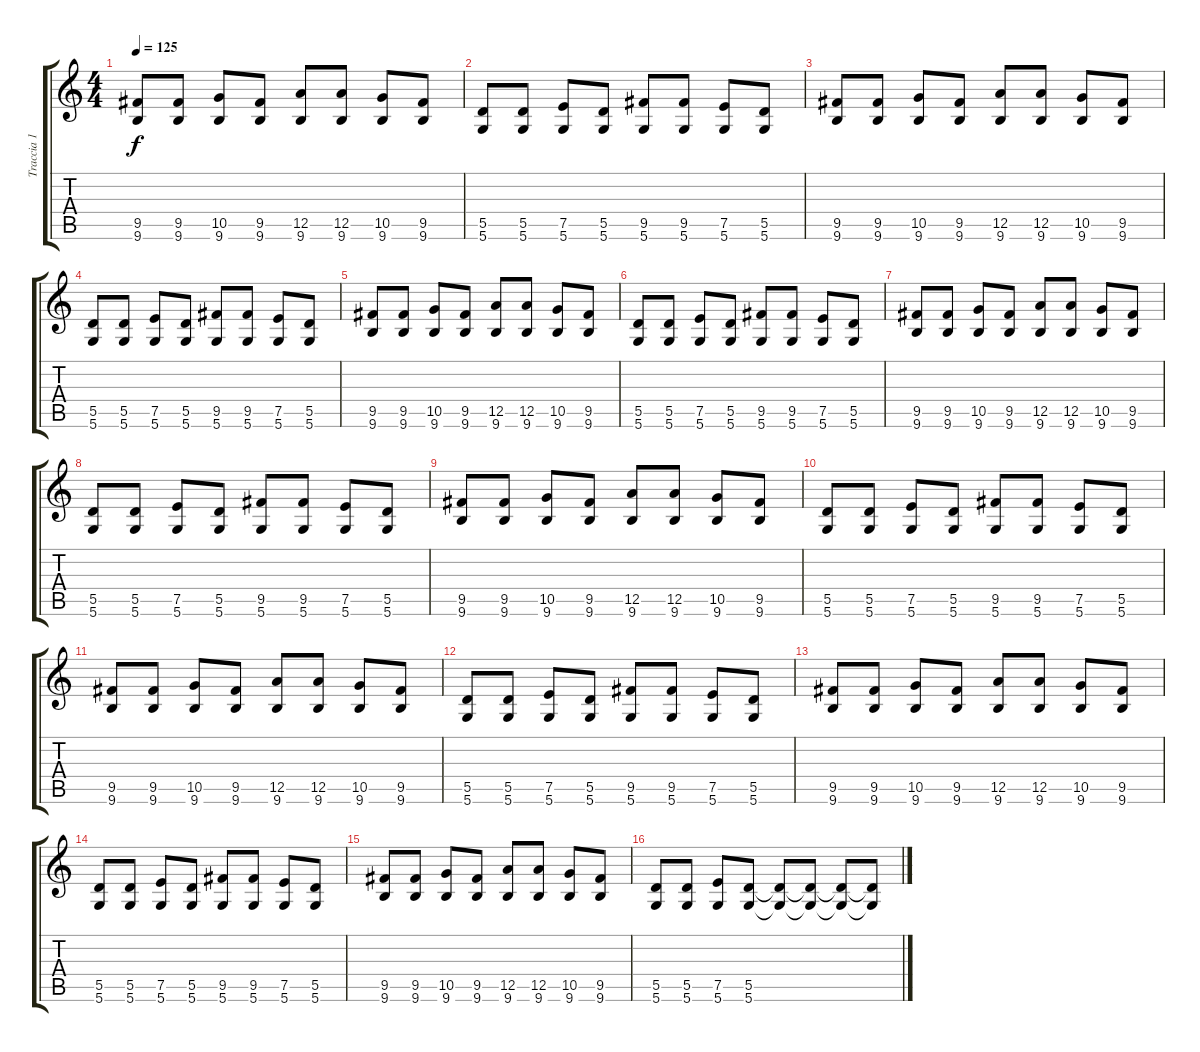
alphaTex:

\track ("Traccia 1" "Traccia 1") {instrument electricguitarjazz}
\staff {score tabs}
\tuning (E4 B3 G3 D3 A2 D2) {hide}
\ts (4 4)
\tempo 125
\clef g2
\ks c
(9.5 9.6).8{dy f instrument electricguitarjazz} (9.5 9.6).8 (10.5 9.6).8 (9.5 9.6).8 (12.5 9.6).8 (12.5 9.6).8 (10.5 9.6).8 (9.5 9.6).8 |
(5.5 5.6).8 (5.5 5.6).8 (7.5 5.6).8 (5.5 5.6).8 (9.5 5.6).8 (9.5 5.6).8 (7.5 5.6).8 (5.5 5.6).8 |
(9.5 9.6).8 (9.5 9.6).8 (10.5 9.6).8 (9.5 9.6).8 (12.5 9.6).8 (12.5 9.6).8 (10.5 9.6).8 (9.5 9.6).8 |
(5.5 5.6).8 (5.5 5.6).8 (7.5 5.6).8 (5.5 5.6).8 (9.5 5.6).8 (9.5 5.6).8 (7.5 5.6).8 (5.5 5.6).8 |
(9.5 9.6).8 (9.5 9.6).8 (10.5 9.6).8 (9.5 9.6).8 (12.5 9.6).8 (12.5 9.6).8 (10.5 9.6).8 (9.5 9.6).8 |
(5.5 5.6).8 (5.5 5.6).8 (7.5 5.6).8 (5.5 5.6).8 (9.5 5.6).8 (9.5 5.6).8 (7.5 5.6).8 (5.5 5.6).8 |
(9.5 9.6).8 (9.5 9.6).8 (10.5 9.6).8 (9.5 9.6).8 (12.5 9.6).8 (12.5 9.6).8 (10.5 9.6).8 (9.5 9.6).8 |
(5.5 5.6).8 (5.5 5.6).8 (7.5 5.6).8 (5.5 5.6).8 (9.5 5.6).8 (9.5 5.6).8 (7.5 5.6).8 (5.5 5.6).8 |
(9.5 9.6).8 (9.5 9.6).8 (10.5 9.6).8 (9.5 9.6).8 (12.5 9.6).8 (12.5 9.6).8 (10.5 9.6).8 (9.5 9.6).8 |
(5.5 5.6).8 (5.5 5.6).8 (7.5 5.6).8 (5.5 5.6).8 (9.5 5.6).8 (9.5 5.6).8 (7.5 5.6).8 (5.5 5.6).8 |
(9.5 9.6).8 (9.5 9.6).8 (10.5 9.6).8 (9.5 9.6).8 (12.5 9.6).8 (12.5 9.6).8 (10.5 9.6).8 (9.5 9.6).8 |
(5.5 5.6).8 (5.5 5.6).8 (7.5 5.6).8 (5.5 5.6).8 (9.5 5.6).8 (9.5 5.6).8 (7.5 5.6).8 (5.5 5.6).8 |
(9.5 9.6).8 (9.5 9.6).8 (10.5 9.6).8 (9.5 9.6).8 (12.5 9.6).8 (12.5 9.6).8 (10.5 9.6).8 (9.5 9.6).8 |
(5.5 5.6).8 (5.5 5.6).8 (7.5 5.6).8 (5.5 5.6).8 (9.5 5.6).8 (9.5 5.6).8 (7.5 5.6).8 (5.5 5.6).8 |
(9.5 9.6).8 (9.5 9.6).8 (10.5 9.6).8 (9.5 9.6).8 (12.5 9.6).8 (12.5 9.6).8 (10.5 9.6).8 (9.5 9.6).8 |
(5.5 5.6).8 (5.5 5.6).8 (7.5 5.6).8 (5.5 5.6).8{instrument distortionguitar} (5.5{t} 5.6{t}).8{volume 16 instrument distortionguitar} (5.5{t} 5.6{t}).8 (5.5{t} 5.6{t}).8 (5.5{t} 5.6{t}).8
